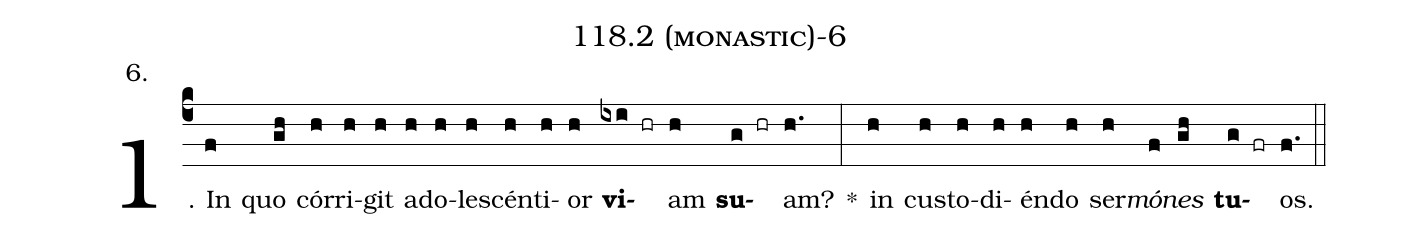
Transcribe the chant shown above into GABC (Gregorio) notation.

name: 118.2 (monastic)-6;
annotation: 6.;
%%
(c4)1. In(f) quo(gh) cór(h)ri(h)git(h) ad(h)o(h)le(h)scén(h)ti(h)or(h) <b>vi</b>(ixi hr)am(h) <b>su</b>(g hr)am?(h.) *(:) in(h) cus(h)to(h)di(h)én(h)do(h) ser(h)<i>mó</i>(f)<i>nes</i>(gh) <b>tu</b>(g fr)os.(f.) (::)
